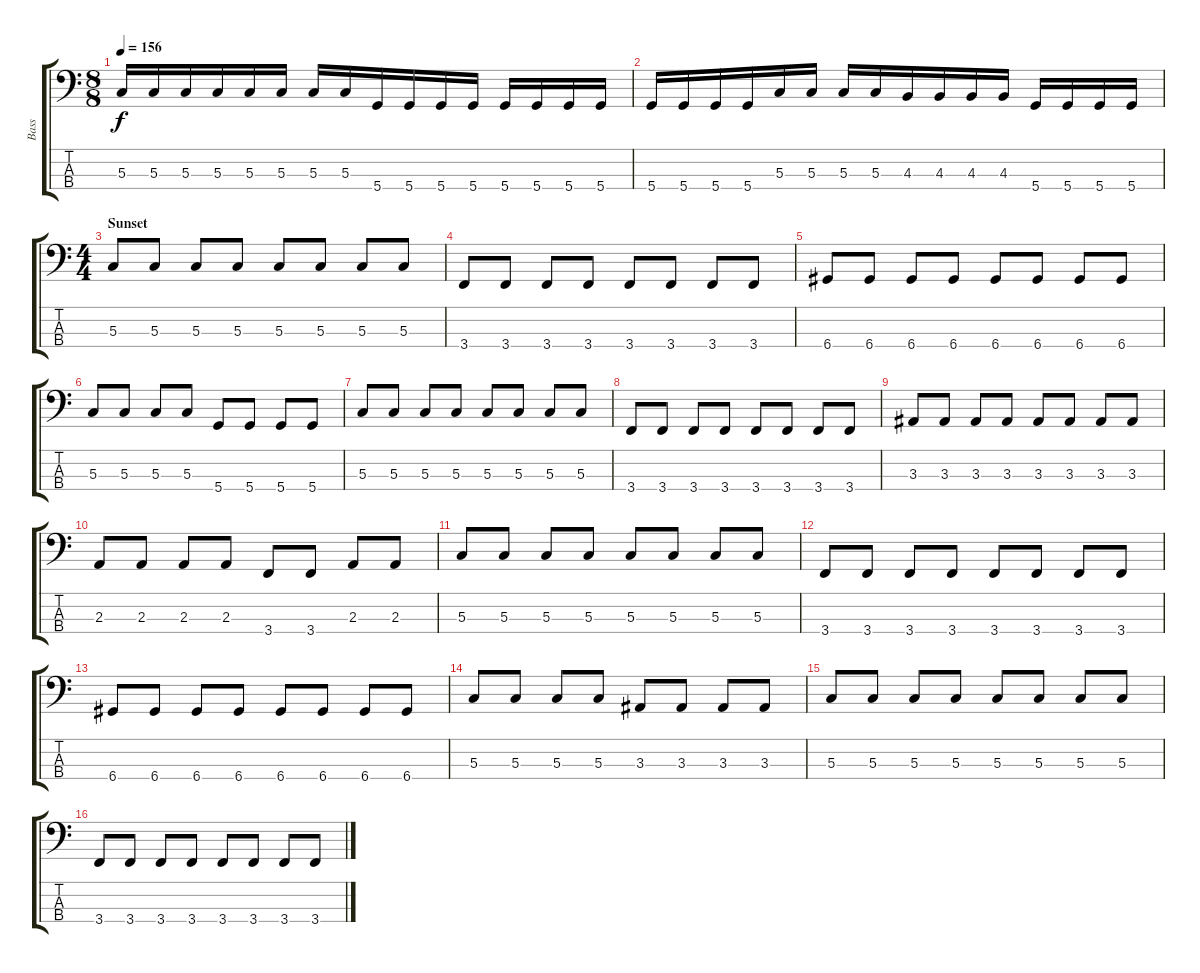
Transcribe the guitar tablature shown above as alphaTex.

\track ("Bass" "Bass") {instrument electricbasspick}
\staff {score tabs}
\tuning (F2 C2 G1 D1) {hide}
\ts (8 8)
\tempo 156
\clef f4
\ks c
5.3.16{dy f} 5.3.16 5.3.16 5.3.16 5.3.16 5.3.16 5.3.16 5.3.16 5.4.16 5.4.16 5.4.16 5.4.16 5.4.16 5.4.16 5.4.16 5.4.16 |
5.4.16 5.4.16 5.4.16 5.4.16 5.3.16 5.3.16 5.3.16 5.3.16 4.3.16 4.3.16 4.3.16 4.3.16 5.4.16 5.4.16 5.4.16 5.4.16 |
\ts (4 4)
\section ("" "Sunset")
5.3.8 5.3.8 5.3.8 5.3.8 5.3.8 5.3.8 5.3.8 5.3.8 |
3.4.8 3.4.8 3.4.8 3.4.8 3.4.8 3.4.8 3.4.8 3.4.8 |
6.4.8 6.4.8 6.4.8 6.4.8 6.4.8 6.4.8 6.4.8 6.4.8 |
5.3.8 5.3.8 5.3.8 5.3.8 5.4.8 5.4.8 5.4.8 5.4.8 |
5.3.8 5.3.8 5.3.8 5.3.8 5.3.8 5.3.8 5.3.8 5.3.8 |
3.4.8 3.4.8 3.4.8 3.4.8 3.4.8 3.4.8 3.4.8 3.4.8 |
3.3.8 3.3.8 3.3.8 3.3.8 3.3.8 3.3.8 3.3.8 3.3.8 |
2.3.8 2.3.8 2.3.8 2.3.8 3.4.8 3.4.8 2.3.8 2.3.8 |
5.3.8 5.3.8 5.3.8 5.3.8 5.3.8 5.3.8 5.3.8 5.3.8 |
3.4.8 3.4.8 3.4.8 3.4.8 3.4.8 3.4.8 3.4.8 3.4.8 |
6.4.8 6.4.8 6.4.8 6.4.8 6.4.8 6.4.8 6.4.8 6.4.8 |
5.3.8 5.3.8 5.3.8 5.3.8 3.3.8 3.3.8 3.3.8 3.3.8 |
5.3.8 5.3.8 5.3.8 5.3.8 5.3.8 5.3.8 5.3.8 5.3.8 |
3.4.8 3.4.8 3.4.8 3.4.8 3.4.8 3.4.8 3.4.8 3.4.8
